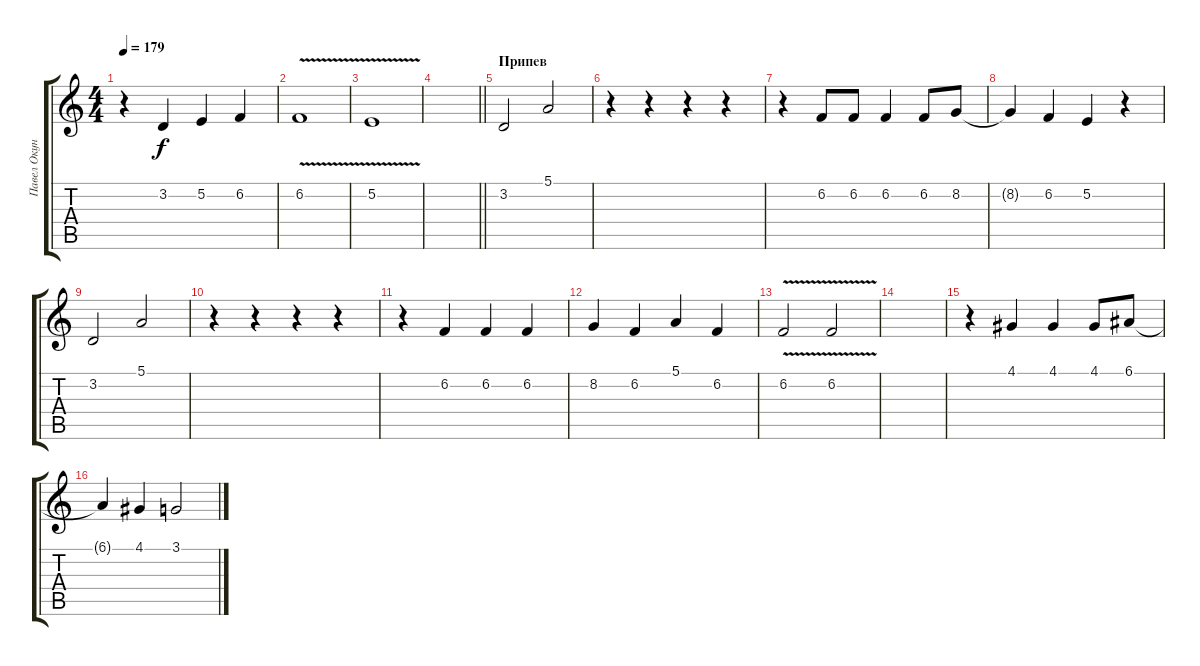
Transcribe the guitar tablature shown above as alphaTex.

\track ("Павел Окунев" "Павел Окун") {instrument frenchhorn}
\staff {score tabs}
\tuning (E4 B3 G3 D3 A2 E2) {hide}
\ts (4 4)
\tempo 179
\clef g2
\ks c
r.4{dy f} 3.2.4 5.2.4 6.2.4 |
6.2{v}.1 |
5.2{v}.1 |
\barLineRight lightlight
|
\section ("" "Припев")
3.2.2 5.1.2 |
r.4 r.4 r.4 r.4 |
r.4 6.2.8 6.2.8 6.2.4 6.2.8 8.2.8 |
8.2{t}.4 6.2.4 5.2.4 r.4 |
3.2.2 5.1.2 |
r.4 r.4 r.4 r.4 |
r.4 6.2.4 6.2.4 6.2.4 |
8.2.4 6.2.4 5.1.4 6.2.4 |
6.2{v}.2 6.2{v}.2 |
|
r.4 4.1.4 4.1.4 4.1.8 6.1.8 |
6.1{t}.4 4.1.4 3.1.2
